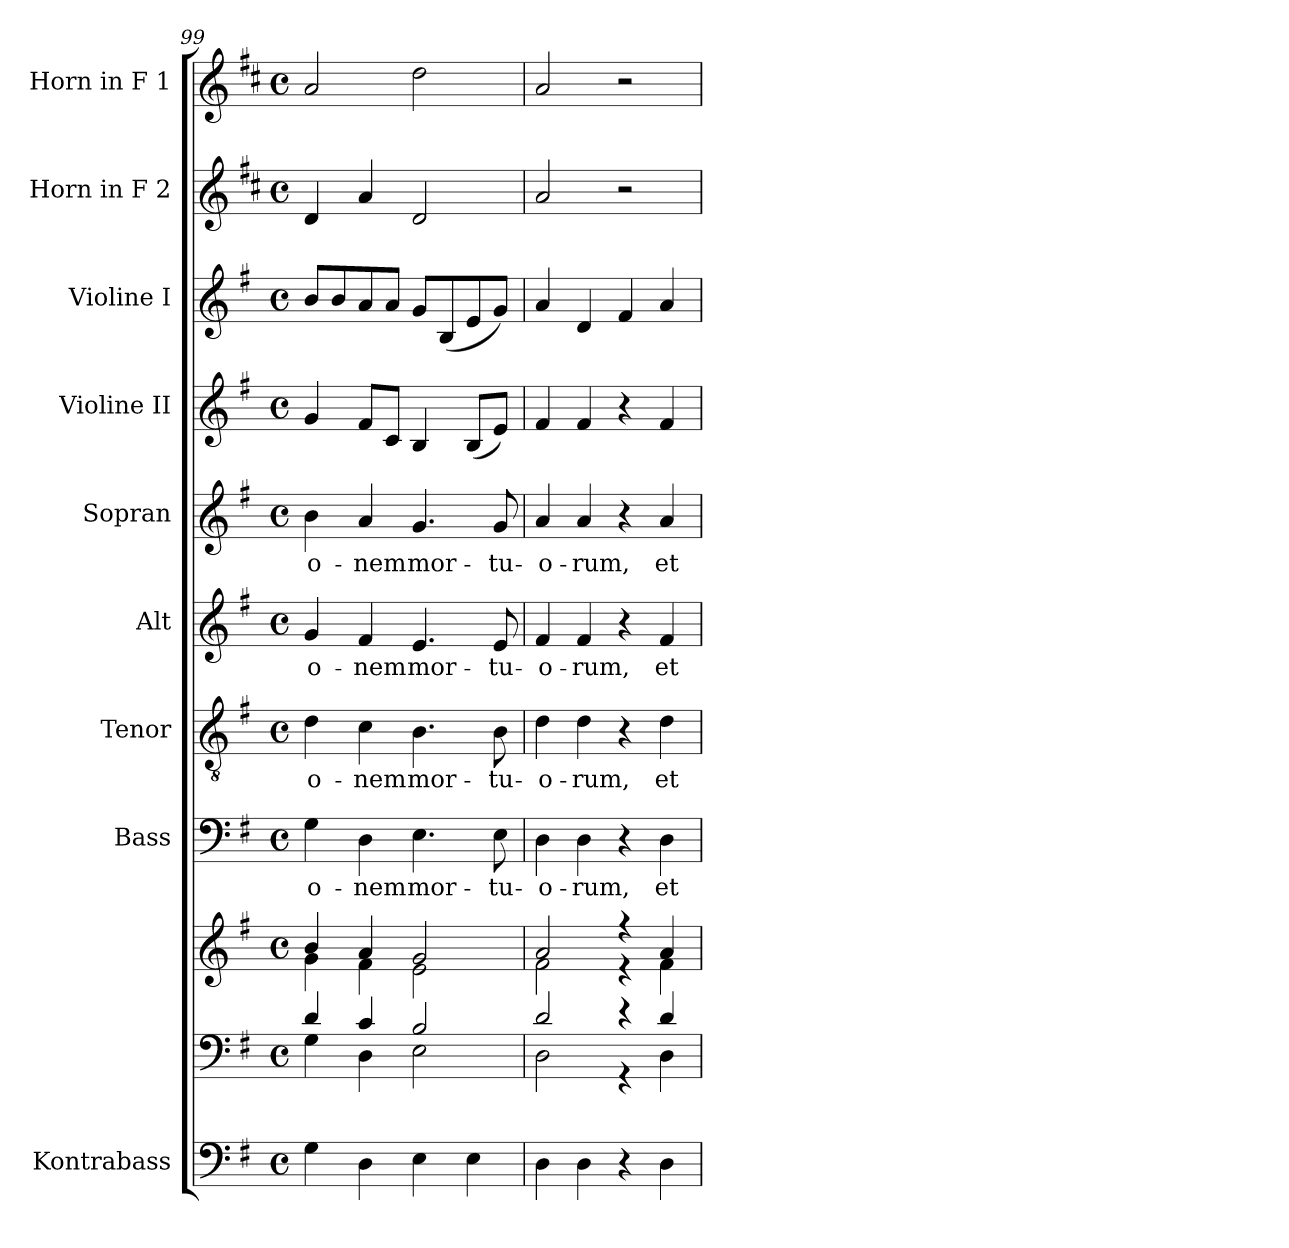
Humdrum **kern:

**kern	**kern	**kern	**kern	**text	**kern	**text	**kern	**text	**kern	**text	**kern	**kern	**kern	**kern
*part10	*part9	*part9	*part8	*part8	*part7	*part7	*part6	*part6	*part5	*part5	*part4	*part3	*part2	*part1
*staff11	*staff10	*staff9	*staff8	*staff8	*staff7	*staff7	*staff6	*staff6	*staff5	*staff5	*staff4	*staff3	*staff2	*staff1
*I"Kontrabass	*	*	*I"Bass	*	*I"Tenor	*	*I"Alt	*	*I"Sopran	*	*I"Violine II	*I"Violine I	*I"Horn in F 2	*I"Horn in F 1
*I'Kb.	*	*	*I'B.	*	*I'T.	*	*I'A.	*	*I'S.	*	*I'Vl. II	*I'Vl. I	*	*
!!LO:PB:g=z
*clefF4	*clefF4	*clefG2	*clefF4	*	*clefGv2	*	*clefG2	*	*clefG2	*	*clefG2	*clefG2	*clefG2	*clefG2
*ITrd7c12	*	*	*	*	*	*	*	*	*	*	*	*	*ITrd4c7	*ITrd4c7
*k[f#]	*k[f#]	*k[f#]	*k[f#]	*	*k[f#]	*	*k[f#]	*	*k[f#]	*	*k[f#]	*k[f#]	*k[f#]	*k[f#]
*G:	*G:	*G:	*G:	*	*G:	*	*G:	*	*G:	*	*G:	*G:	*G:	*G:
*M4/4	*M4/4	*M4/4	*M4/4	*	*M4/4	*	*M4/4	*	*M4/4	*	*M4/4	*M4/4	*M4/4	*M4/4
*met(c)	*met(c)	*met(c)	*met(c)	*	*met(c)	*	*met(c)	*	*met(c)	*	*met(c)	*met(c)	*met(c)	*met(c)
=99	=99	=99	=99	=99	=99	=99	=99	=99	=99	=99	=99	=99	=99	=99
*	*^	*^	*	*	*	*	*	*	*	*	*	*	*	*
!	!	!	!	!	!	!LO:LY:b	!	!LO:LY:b	!	!LO:LY:b	!	!LO:LY:b	!	!	!	!
4GG\	4d/	4G\	4b/	4g\	4G\	-o-	4d\	-o-	4g/	-o-	4b\	-o-	4g/	8b/L	4G/	2d/
.	.	.	.	.	.	.	.	.	.	.	.	.	.	8b/	.	.
!	!	!	!	!	!	!LO:LY:b	!	!LO:LY:b	!	!LO:LY:b	!	!LO:LY:b	!	!	!	!
4DD\	4c/	4D\	4a/	4f#\	4D\	-nem	4c\	-nem	4f#/	-nem	4a/	-nem	8f#/L	8a/	4d/	.
.	.	.	.	.	.	.	.	.	.	.	.	.	8c/J	8a/J	.	.
!	!	!	!	!	!	!LO:LY:b	!	!LO:LY:b	!	!LO:LY:b	!	!LO:LY:b	!	!	!	!
4EE\	2B/	2E\	2g/	2e\	4.E\	mor-	4.B\	mor-	4.e/	mor-	4.g/	mor-	4B/	8g/L	2G/	2g\
.	.	.	.	.	.	.	.	.	.	.	.	.	.	(<8B/	.	.
4EE\	.	.	.	.	.	.	.	.	.	.	.	.	(<8B/L	8e/	.	.
!	!	!	!	!	!	!LO:LY:b	!	!LO:LY:b	!	!LO:LY:b	!	!LO:LY:b	!	!	!	!
.	.	.	.	.	8E\	-tu-	8B\	-tu-	8e/	-tu-	8g/	-tu-	8e/J)	8g/J)	.	.
=100	=100	=100	=100	=100	=100	=100	=100	=100	=100	=100	=100	=100	=100	=100	=100	=100
!	!	!	!	!	!	!LO:LY:b	!	!LO:LY:b	!	!LO:LY:b	!	!LO:LY:b	!	!	!	!
4DD\	2d/	2D\	2a/	2f#\	4D\	-o-	4d\	-o-	4f#/	-o-	4a/	-o-	4f#/	4a/	2d/	2d/
!	!	!	!	!	!	!LO:LY:b	!	!LO:LY:b	!	!LO:LY:b	!	!LO:LY:b	!	!	!	!
4DD\	.	.	.	.	4D\	-rum,	4d\	-rum,	4f#/	-rum,	4a/	-rum,	4f#/	4d/	.	.
4r	4r	4r	4r	4r	4r	.	4r	.	4r	.	4r	.	4r	4f#/	2r	2r
!	!	!	!	!	!	!LO:LY:b	!	!LO:LY:b	!	!LO:LY:b	!	!LO:LY:b	!	!	!	!
4DD\	4d/	4D\	4a/	4f#\	4D\	et	4d\	et	4f#/	et	4a/	et	4f#/	4a/	.	.
*	*v	*v	*	*	*	*	*	*	*	*	*	*	*	*	*	*
*	*	*v	*v	*	*	*	*	*	*	*	*	*	*	*	*
=	=	=	=	=	=	=	=	=	=	=	=	=	=	=
*-	*-	*-	*-	*-	*-	*-	*-	*-	*-	*-	*-	*-	*-	*-
